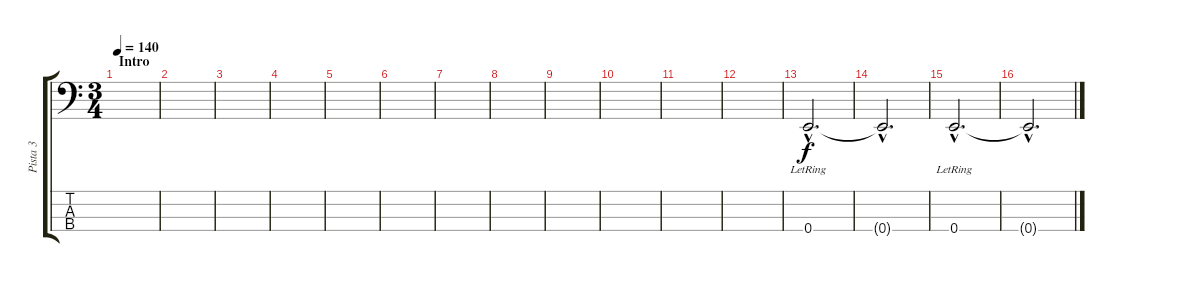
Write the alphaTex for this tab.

\track ("Pista 3" "Pista 3") {instrument electricbassfinger}
\staff {score tabs}
\tuning (G2 D2 A1 E1) {hide}
\ts (3 4)
\section ("" "Intro")
\tempo 140
\clef f4
\ks c
|
|
|
|
|
|
|
|
|
|
|
|
0.4{hac lr}.2{d} |
0.4{hac t}.2{d} |
0.4{hac lr}.2{d} |
0.4{hac t}.2{d}
